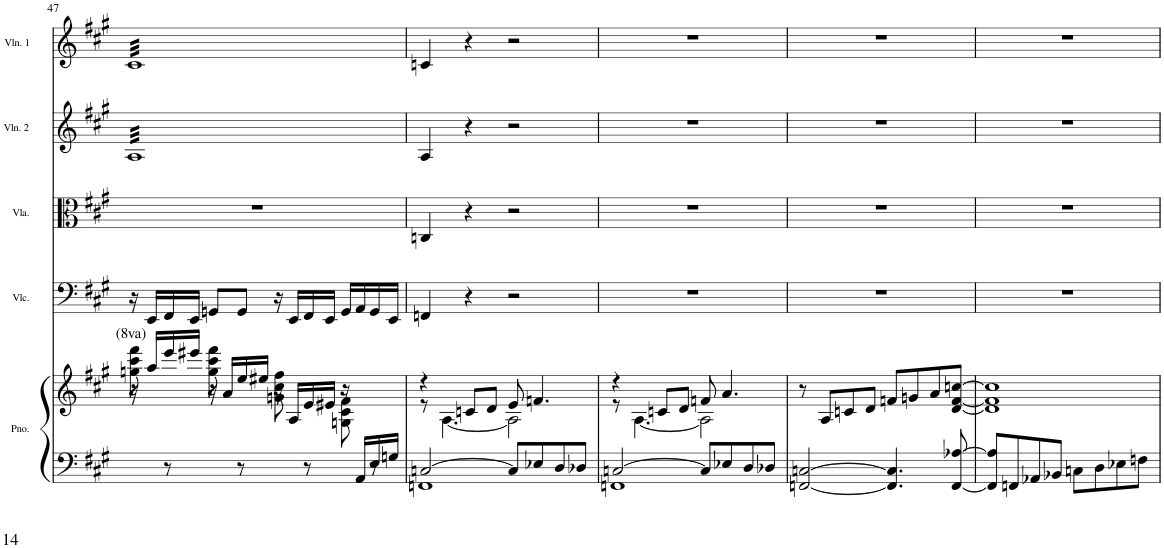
**kern	**kern	**kern	**kern	**kern	**kern
*part5	*part5	*part4	*part3	*part2	*part1
*staff6	*staff5	*staff4	*staff3	*staff2	*staff1
*I"Piano	*	*I"Violoncello	*I"Viola	*I"Violin 2	*I"Violin 1
*I'Pno.	*	*I'Vlc.	*I'Vla.	*I'Vln. 2	*I'Vln. 1
!!LO:PB:g=z
*clefF4	*clefG2	*clefF4	*clefC3	*clefG2	*clefG2
*k[f#c#g#]	*k[f#c#g#]	*k[f#c#g#]	*k[f#c#g#]	*k[f#c#g#]	*k[f#c#g#]
*M4/4	*M4/4	*M4/4	*M4/4	*M4/4	*M4/4
=47	=47	=47	=47	=47	=47
*^	*^	*	*	*	*
16ryy	8ryy	16r	8ggn\ 8ccc#\ 8fff#\	16r	1r	1A@32@	1c#@32@
.	.	16aa/LL	.	16EE/LL	.	.	.
.	8r	16eee/	8ryy	16FF#/	.	.	.
.	.	16eee#X/JJ	.	16EE/JJ	.	.	.
.	8ryy	16r	8gg\ 8ccc#\ 8fff#\	8GGn/L	.	.	.
.	.	16a/LL	.	.	.	.	.
.	8r	16ee/	8ryy	8GG/J	.	.	.
.	.	16ee#X/JJ	.	.	.	.	.
.	8ryy	16r	8gn\ 8cc#\ 8ff#\	16r	.	.	.
.	.	16A/LL	.	16EE/LL	.	.	.
.	8r	16e/	8ryy	16FF#/	.	.	.
.	.	16e#X/JJ	.	16EE/JJ	.	.	.
.	8ryy	16r	8Gn\ 8c#\ 8f#\	16GG/LL	.	.	.
16AA/LL	.	8ryy	.	16AA/	.	.	.
16E/	8r	.	8ryy	16GG/	.	.	.
16Gn/JJ	.	16ryy	.	16EE/JJ	.	.	.
=48	=48	=48	=48	=48	=48	=48	=48
[2Cn/	1FFn	4r	8r	4FFn/	4Cn/	4A/	4cn/
.	.	.	[4.A\	.	.	.	.
.	.	8cn/L	.	4r	4r	4r	4r
.	.	8d/J	.	.	.	.	.
8C/L]	.	8e/	2A\]	2r	2r	2r	2r
8E-X/	.	4.fn/	.	.	.	.	.
8D/	.	.	.	.	.	.	.
8D-X/J	.	.	.	.	.	.	.
=49	=49	=49	=49	=49	=49	=49	=49
[2Cn/	1FFn	4r	8r	1r	1r	1r	1r
.	.	.	[4.A\	.	.	.	.
.	.	8cn/L	.	.	.	.	.
.	.	8d/J	.	.	.	.	.
8C/L]	.	8fn/	2A\]	.	.	.	.
8E-X/	.	4.a/	.	.	.	.	.
8D/	.	.	.	.	.	.	.
8D-X/J	.	.	.	.	.	.	.
*v	*v	*	*	*	*	*	*
*	*v	*v	*	*	*	*
=50	=50	=50	=50	=50	=50
[2FFn/ [2Cn/	8r	1r	1r	1r	1r
.	8A/L	.	.	.	.
.	8cn/	.	.	.	.
.	8d/J	.	.	.	.
4.FF/] 4.C/]	8fn/L	.	.	.	.
.	8gn/	.	.	.	.
.	8a/	.	.	.	.
[8FF/ [8A-X/	[8d/ [8f/ [8ccn/J	.	.	.	.
=51	=51	=51	=51	=51	=51
8FF/] 8A-/]L	1d] 1f] 1cc]	1r	1r	1r	1r
8FFn/	.	.	.	.	.
8AA-X/	.	.	.	.	.
8BB-X/J	.	.	.	.	.
8Cn\L	.	.	.	.	.
8D\	.	.	.	.	.
8E-X\	.	.	.	.	.
8Fn\J	.	.	.	.	.
=	=	=	=	=	=
*-	*-	*-	*-	*-	*-
